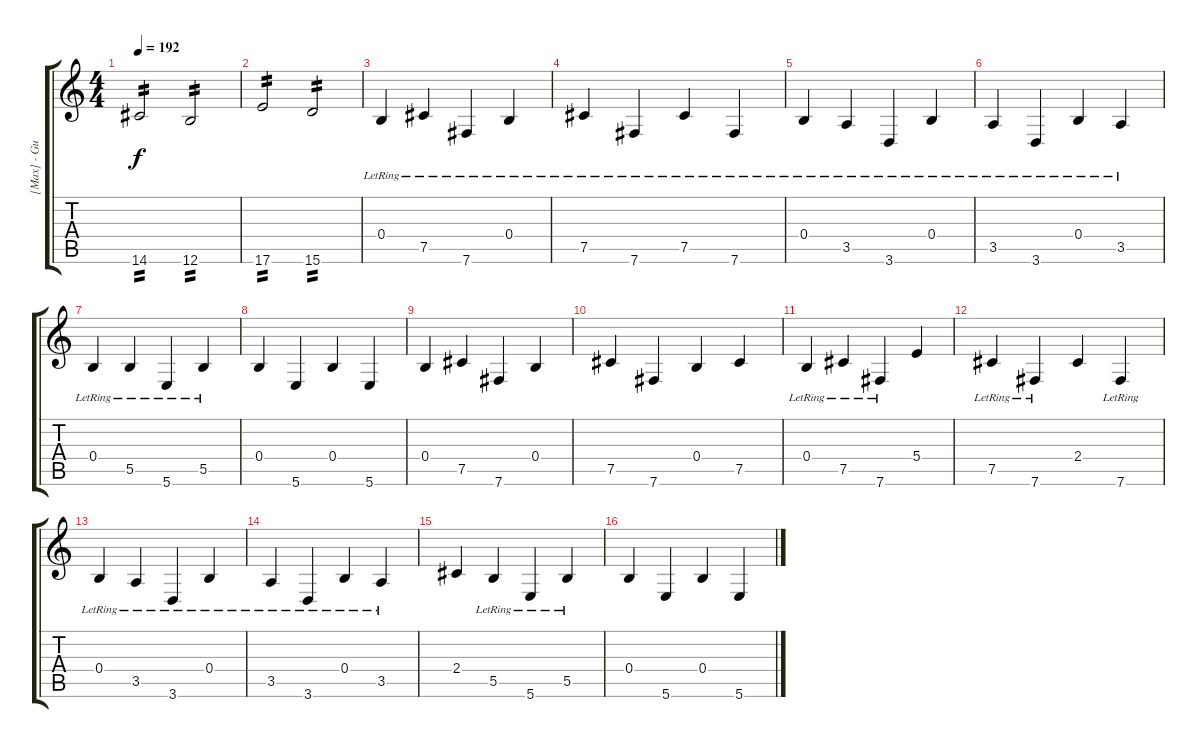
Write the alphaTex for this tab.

\track ("[Max] - Guitar 1" "[Max] - Gu") {instrument acousticguitarsteel}
\staff {score tabs}
\tuning (Db4 Ab3 E3 B2 Gb2 B1) {hide}
\ts (4 4)
\tempo 192
\clef g2
\ks c
14.6.2{tp 2 dy f} 12.6.2{tp 2} |
17.6.2{tp 2} 15.6.2{tp 2} |
0.4{lr}.4{instrument acousticguitarsteel} 7.5{lr}.4 7.6{lr}.4 0.4{lr}.4 |
7.5{lr}.4 7.6{lr}.4 7.5{lr}.4 7.6{lr}.4 |
0.4{lr}.4 3.5{lr}.4 3.6{lr}.4 0.4{lr}.4 |
3.5{lr}.4 3.6{lr}.4 0.4{lr}.4 3.5{lr}.4 |
0.4{lr}.4 5.5{lr}.4 5.6{lr}.4 5.5{lr}.4 |
0.4.4 5.6.4 0.4.4 5.6.4 |
0.4.4 7.5.4 7.6.4 0.4.4 |
7.5.4 7.6.4 0.4.4 7.5.4 |
0.4{lr}.4{instrument acousticguitarsteel} 7.5{lr}.4 7.6{lr}.4 5.4.4 |
7.5{lr}.4 7.6{lr}.4 2.4.4 7.6{lr}.4 |
0.4{lr}.4 3.5{lr}.4 3.6{lr}.4 0.4{lr}.4 |
3.5{lr}.4 3.6{lr}.4 0.4{lr}.4 3.5{lr}.4 |
2.4.4 5.5{lr}.4 5.6{lr}.4 5.5{lr}.4 |
0.4.4 5.6.4 0.4.4 5.6{sl}.4
